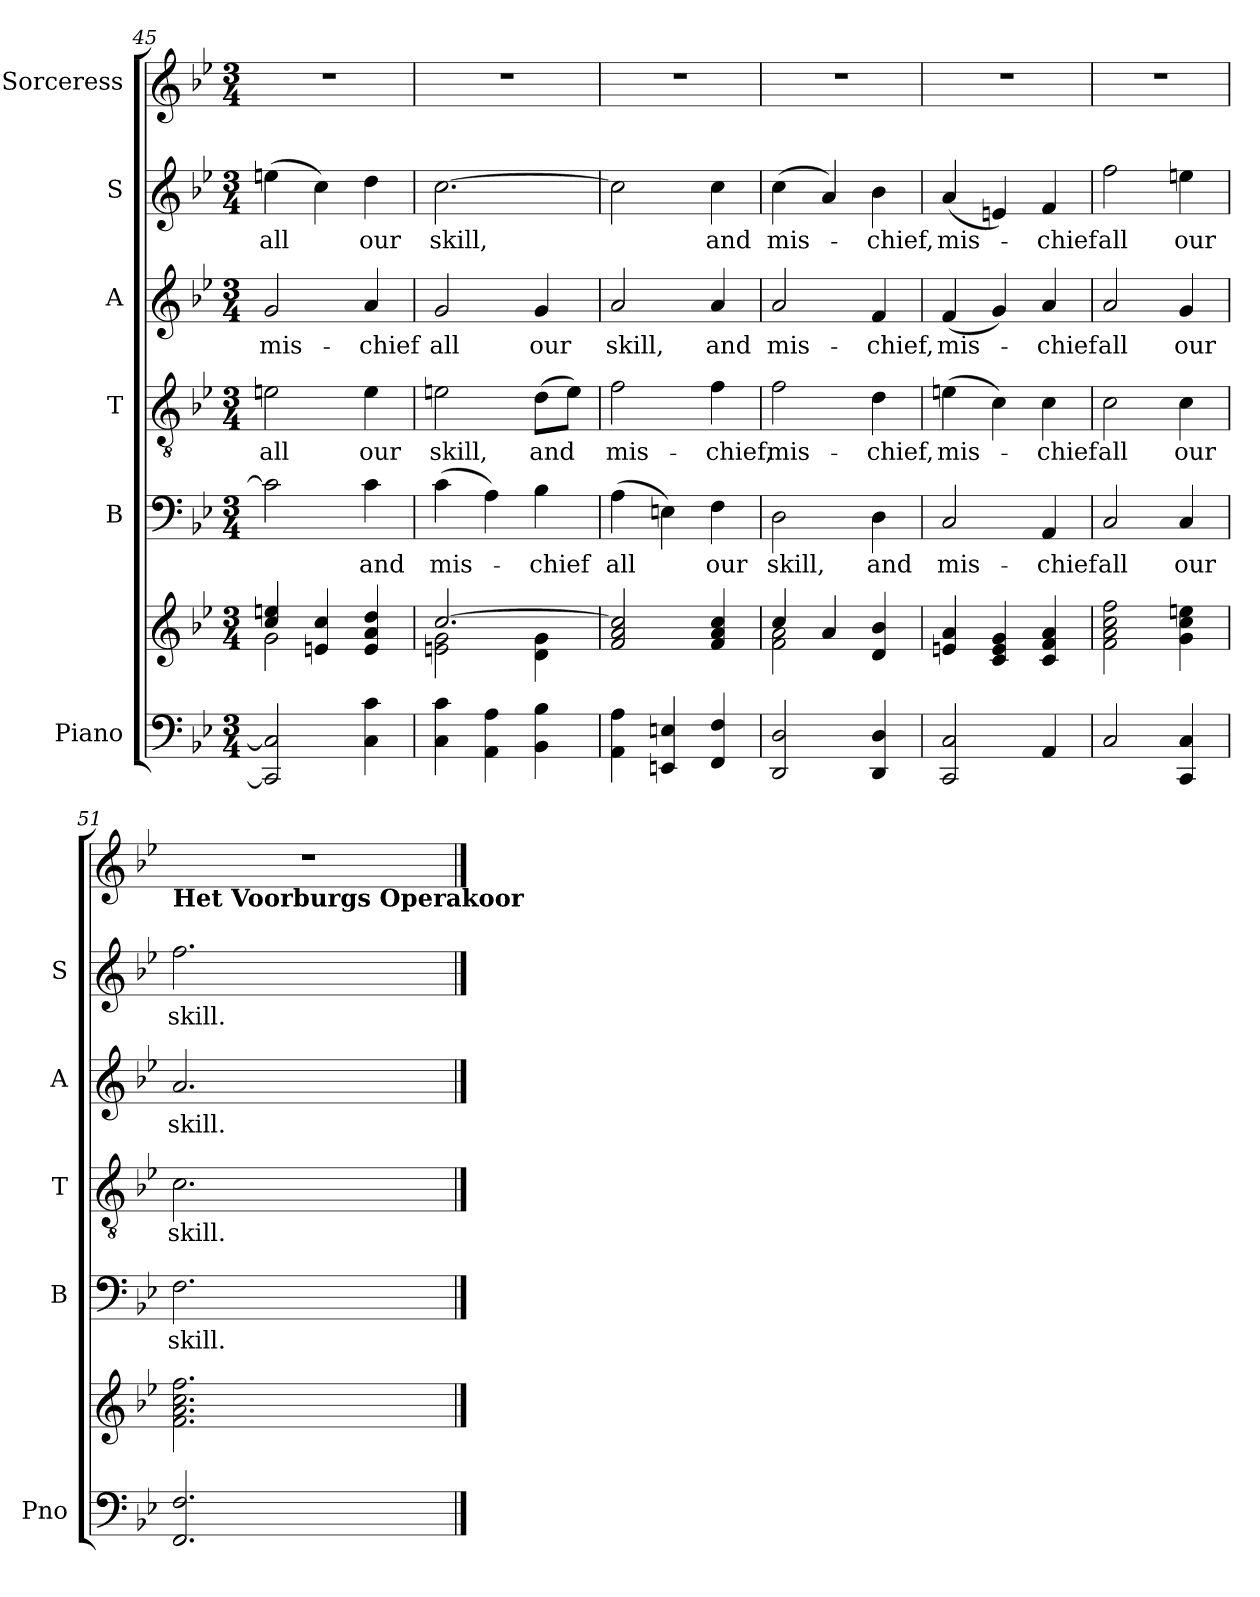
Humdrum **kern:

**kern	**kern	**kern	**text	**kern	**text	**kern	**text	**kern	**text	**kern
*part6	*part6	*part5	*part5	*part4	*part4	*part3	*part3	*part2	*part2	*part1
*staff7	*staff6	*staff5	*staff5	*staff4	*staff4	*staff3	*staff3	*staff2	*staff2	*staff1
*I"Piano	*	*I"B	*	*I"T	*	*I"A	*	*I"S	*	*I"Sorceress
*I'Pno	*	*I'B	*	*I'T	*	*I'A	*	*I'S	*	*
*clefF4	*clefG2	*clefF4	*	*clefGv2	*	*clefG2	*	*clefG2	*	*clefG2
*k[b-e-]	*k[b-e-]	*k[b-e-]	*	*k[b-e-]	*	*k[b-e-]	*	*k[b-e-]	*	*k[b-e-]
*M3/4	*M3/4	*M3/4	*	*M3/4	*	*M3/4	*	*M3/4	*	*M3/4
=45	=45	=45	=45	=45	=45	=45	=45	=45	=45	=45
*	*^	*	*	*	*	*	*	*	*	*
!	!	!	!	!	!	!LO:LY:b	!	!LO:LY:b	!	!LO:LY:b	!
2CC/] 2C/]	4cc/ 4een/	2g\	2c\]	.	2en\	all	2g/	mis-	(>4een\	all	2.r
.	4en/ 4cc/	.	.	.	.	.	.	.	4cc\)	.	.
!	!	!	!	!LO:LY:b	!	!LO:LY:b	!	!LO:LY:b	!	!LO:LY:b	!
4C\ 4c\	4e/ 4a/ 4dd/	4ryy	4c\	and	4e\	our	4a/	-chief	4dd\	our	.
=46	=46	=46	=46	=46	=46	=46	=46	=46	=46	=46	=46
!	!	!	!	!LO:LY:b	!	!LO:LY:b	!	!LO:LY:b	!	!LO:LY:b	!
4C\ 4c\	[2.cc/	2en\ 2g\	(>4c\	mis-	2en\	skill,	2g/	all	[2.cc\	skill,	2.r
4AA\ 4A\	.	.	4A\)	.	.	.	.	.	.	.	.
!	!	!	!	!LO:LY:b	!	!LO:LY:b	!	!LO:LY:b	!	!	!
4BB-\ 4B-\	.	4d\ 4g\	4B-\	-chief	(>8d\L	and	4g/	our	.	.	.
.	.	.	.	.	8e\J)	.	.	.	.	.	.
*	*v	*v	*	*	*	*	*	*	*	*	*
=47	=47	=47	=47	=47	=47	=47	=47	=47	=47	=47
!	!	!	!LO:LY:b	!	!LO:LY:b	!	!LO:LY:b	!	!	!
4AA\ 4A\	2f/ 2a/ 2cc/]	(>4A\	all	2f\	mis-	2a/	skill,	2cc\]	.	2.r
4EEn/ 4En/	.	4En\)	.	.	.	.	.	.	.	.
!	!	!	!LO:LY:b	!	!LO:LY:b	!	!LO:LY:b	!	!LO:LY:b	!
4FF/ 4F/	4f/ 4a/ 4cc/	4F\	our	4f\	-chief,	4a/	and	4cc\	and	.
=48	=48	=48	=48	=48	=48	=48	=48	=48	=48	=48
*	*^	*	*	*	*	*	*	*	*	*
!	!	!	!	!LO:LY:b	!	!LO:LY:b	!	!LO:LY:b	!	!LO:LY:b	!
2DD/ 2D/	4cc/	2f\ 2a\	2D\	skill,	2f\	mis-	2a/	mis-	(>4cc\	mis-	2.r
.	4a/	.	.	.	.	.	.	.	4a/)	.	.
!	!	!	!	!LO:LY:b	!	!LO:LY:b	!	!LO:LY:b	!	!LO:LY:b	!
4DD/ 4D/	4d/ 4b-/	4ryy	4D\	and	4d\	-chief,	4f/	-chief,	4b-\	-chief,	.
=49	=49	=49	=49	=49	=49	=49	=49	=49	=49	=49	=49
!	!	!	!	!LO:LY:b	!	!LO:LY:b	!	!LO:LY:b	!	!LO:LY:b	!
*	*v	*v	*	*	*	*	*	*	*	*	*
2CC/ 2C/	4en/ 4a/	2C/	mis-	(>4en\	mis-	(<4f/	mis-	(<4a/	mis-	2.r
.	4c/ 4e/ 4g/	.	.	4c\)	.	4g/)	.	4en/)	.	.
!	!	!	!LO:LY:b	!	!LO:LY:b	!	!LO:LY:b	!	!LO:LY:b	!
4AA/	4c/ 4f/ 4a/	4AA/	-chief	4c\	-chief	4a/	-chief	4f/	-chief	.
=50	=50	=50	=50	=50	=50	=50	=50	=50	=50	=50
!	!	!	!LO:LY:b	!	!LO:LY:b	!	!LO:LY:b	!	!LO:LY:b	!
2C/	2f\ 2a\ 2cc\ 2ff\	2C/	all	2c\	all	2a/	all	2ff\	all	2.r
!	!	!	!LO:LY:b	!	!LO:LY:b	!	!LO:LY:b	!	!LO:LY:b	!
4CC/ 4C/	4g\ 4cc\ 4een\	4C/	our	4c\	our	4g/	our	4een\	our	.
=51	=51	=51	=51	=51	=51	=51	=51	=51	=51	=51
!	!	!	!	!	!	!	!	!	!	!LO:TX:b:B:t=Het Voorburgs Operakoor
!	!	!	!LO:LY:b	!	!LO:LY:b	!	!LO:LY:b	!	!LO:LY:b	!
2.FF/ 2.F/	2.f\ 2.a\ 2.cc\ 2.ff\	2.F\	skill.	2.c\	skill.	2.a/	skill.	2.ff\	skill.	2.r
==	==	==	==	==	==	==	==	==	==	==
*-	*-	*-	*-	*-	*-	*-	*-	*-	*-	*-
